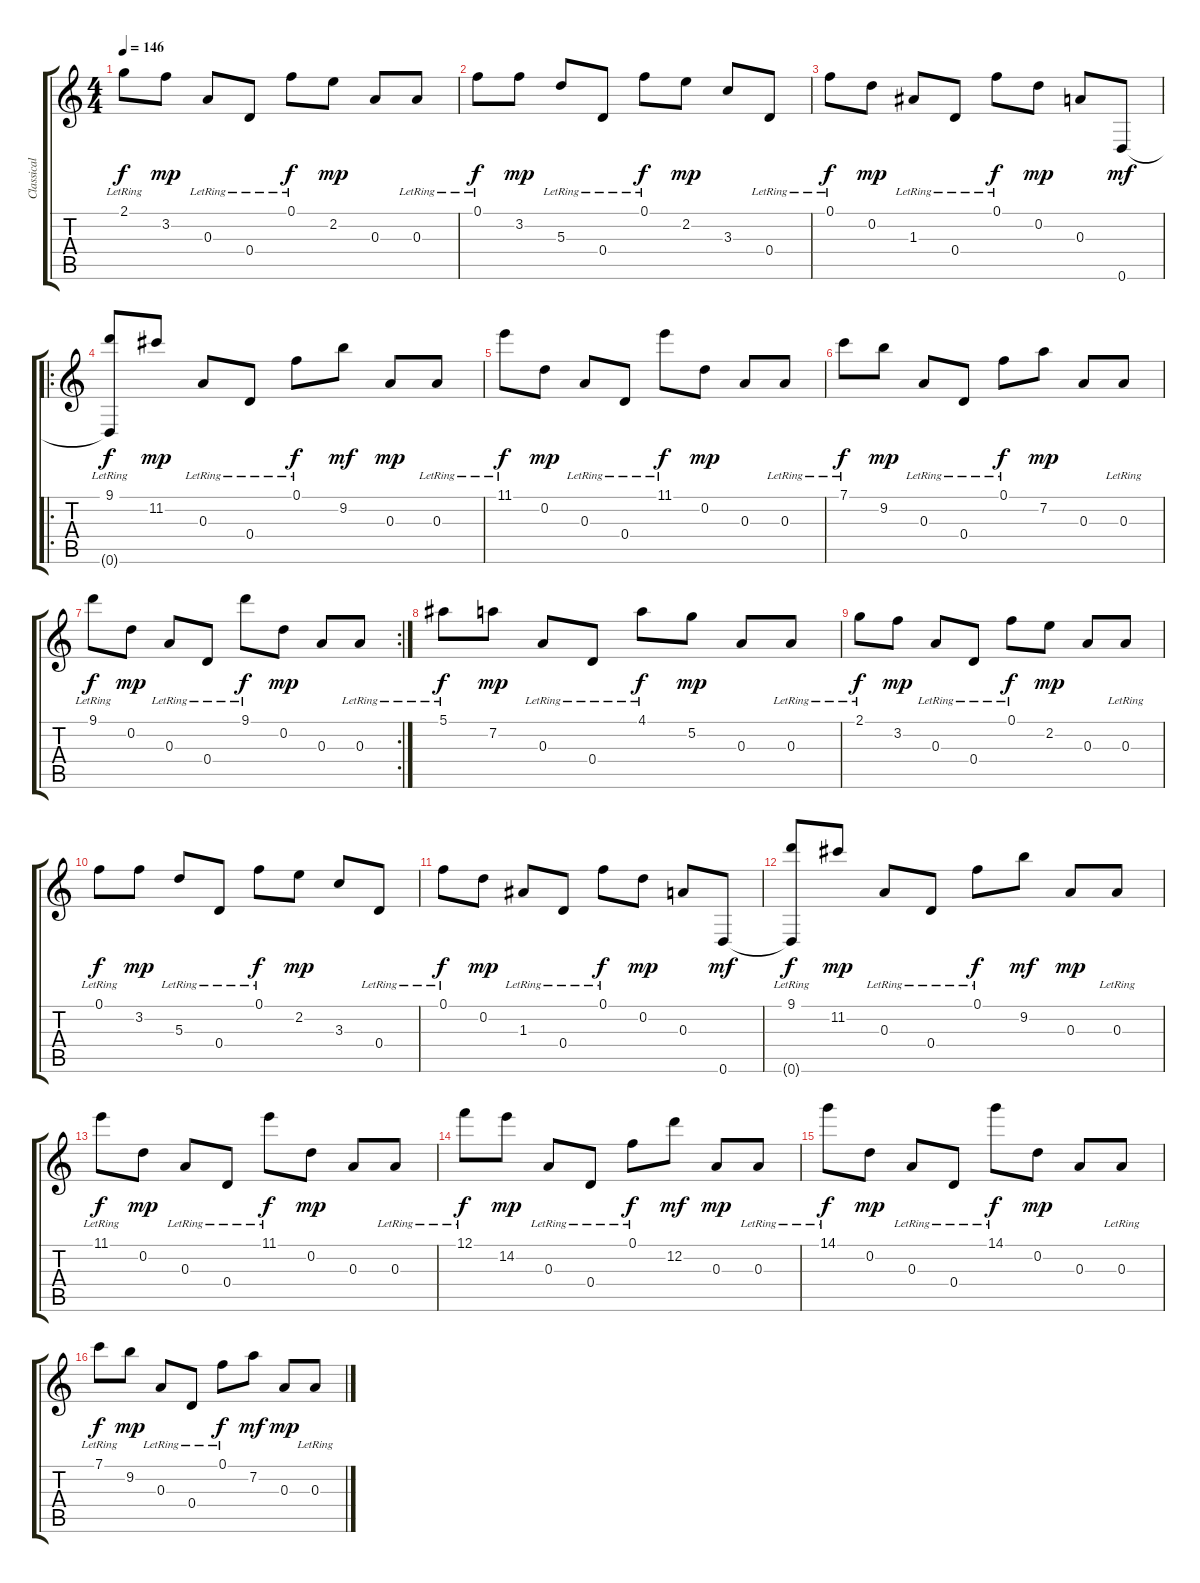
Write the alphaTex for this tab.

\track ("Classical guitar" "Classical ") {instrument acousticguitarnylon}
\staff {score tabs}
\tuning (F4 D4 A3 D3 A2 D2) {hide}
\ts (4 4)
\tempo 146
\clef g2
\ks c
2.1{lr}.8{dy f} 3.2.8{dy mp} 0.3{lr}.8 0.4{lr}.8 0.1{lr}.8{dy f} 2.2.8{dy mp} 0.3.8 0.3{lr}.8 |
0.1{lr}.8{dy f} 3.2.8{dy mp} 5.3{lr}.8 0.4{lr}.8 0.1{lr}.8{dy f} 2.2.8{dy mp} 3.3.8 0.4{lr}.8 |
0.1{lr}.8{dy f} 0.2.8{dy mp} 1.3{lr}.8 0.4{lr}.8 0.1{lr}.8{dy f} 0.2.8{dy mp} 0.3.8 0.6.8{dy mf} |
\ro
(9.1{lr} 0.6{t}).8{dy f} 11.2.8{dy mp} 0.3{lr}.8 0.4{lr}.8 0.1{lr}.8{dy f} 9.2.8{dy mf} 0.3.8{dy mp} 0.3{lr}.8 |
11.1{lr}.8{dy f} 0.2.8{dy mp} 0.3{lr}.8 0.4{lr}.8 11.1{lr}.8{dy f} 0.2.8{dy mp} 0.3.8 0.3{lr}.8 |
7.1{lr}.8{dy f} 9.2.8{dy mp} 0.3{lr}.8 0.4{lr}.8 0.1{lr}.8{dy f} 7.2.8{dy mp} 0.3.8 0.3{lr}.8 |
\rc 2
9.1{lr}.8{dy f} 0.2.8{dy mp} 0.3{lr}.8 0.4{lr}.8 9.1{lr}.8{dy f} 0.2.8{dy mp} 0.3.8 0.3{lr}.8 |
5.1{lr}.8{dy f} 7.2.8{dy mp} 0.3{lr}.8 0.4{lr}.8 4.1{lr}.8{dy f} 5.2.8{dy mp} 0.3.8 0.3{lr}.8 |
2.1{lr}.8{dy f} 3.2.8{dy mp} 0.3{lr}.8 0.4{lr}.8 0.1{lr}.8{dy f} 2.2.8{dy mp} 0.3.8 0.3{lr}.8 |
0.1{lr}.8{dy f} 3.2.8{dy mp} 5.3{lr}.8 0.4{lr}.8 0.1{lr}.8{dy f} 2.2.8{dy mp} 3.3.8 0.4{lr}.8 |
0.1{lr}.8{dy f} 0.2.8{dy mp} 1.3{lr}.8 0.4{lr}.8 0.1{lr}.8{dy f} 0.2.8{dy mp} 0.3.8 0.6.8{dy mf} |
(9.1{lr} 0.6{t}).8{dy f} 11.2.8{dy mp} 0.3{lr}.8 0.4{lr}.8 0.1{lr}.8{dy f} 9.2.8{dy mf} 0.3.8{dy mp} 0.3{lr}.8 |
11.1{lr}.8{dy f} 0.2.8{dy mp} 0.3{lr}.8 0.4{lr}.8 11.1{lr}.8{dy f} 0.2.8{dy mp} 0.3.8 0.3{lr}.8 |
12.1{lr}.8{dy f} 14.2.8{dy mp} 0.3{lr}.8 0.4{lr}.8 0.1{lr}.8{dy f} 12.2.8{dy mf} 0.3.8{dy mp} 0.3{lr}.8 |
14.1{lr}.8{dy f} 0.2.8{dy mp} 0.3{lr}.8 0.4{lr}.8 14.1{lr}.8{dy f} 0.2.8{dy mp} 0.3.8 0.3{lr}.8 |
7.1{lr}.8{dy f} 9.2.8{dy mp} 0.3{lr}.8 0.4{lr}.8 0.1{lr}.8{dy f} 7.2.8{dy mf} 0.3.8{dy mp} 0.3{lr}.8
